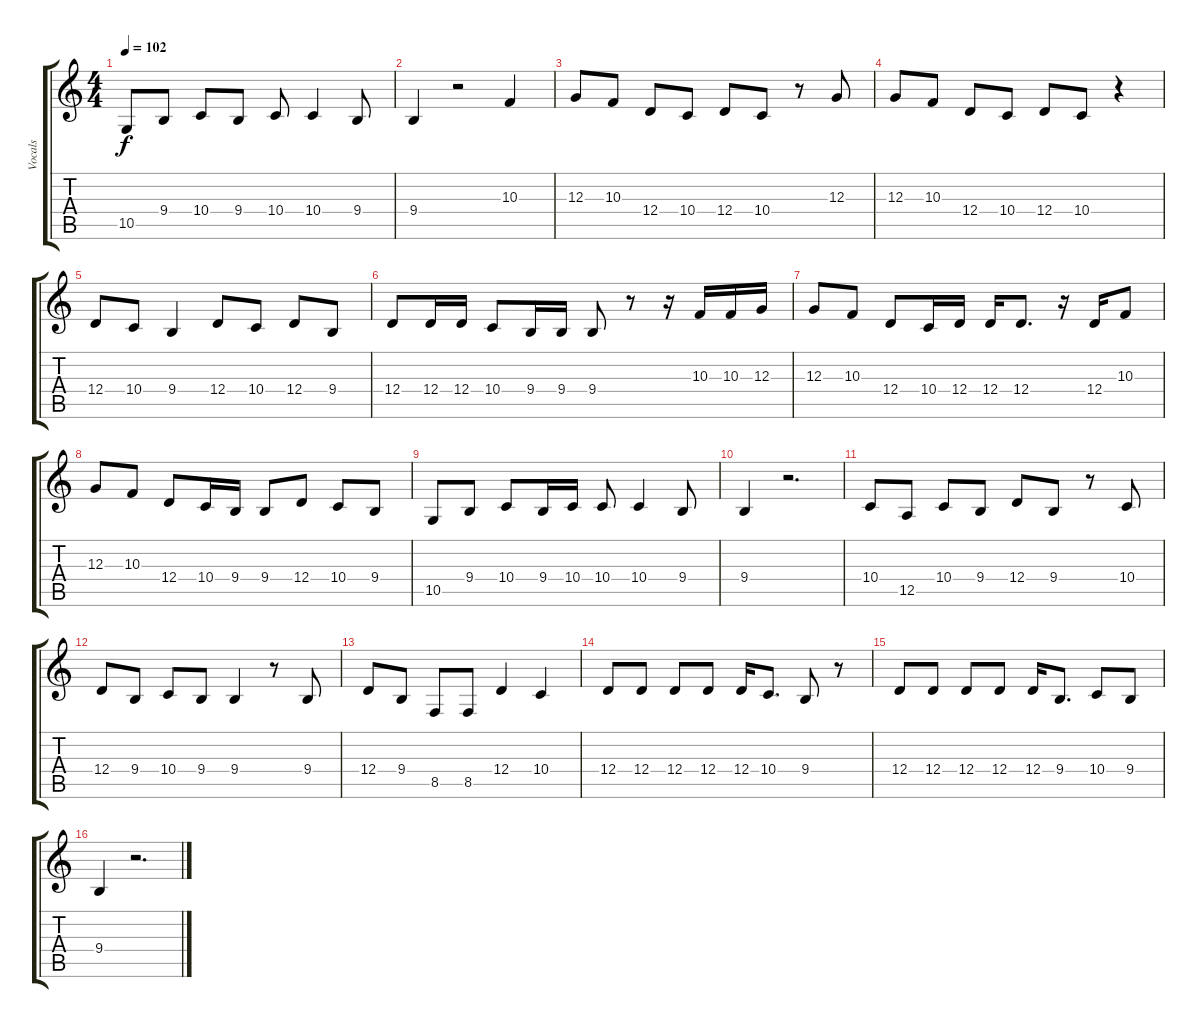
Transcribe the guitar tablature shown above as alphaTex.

\track ("Vocals" "Vocals") {instrument lead3calliope}
\staff {score tabs}
\tuning (E4 B3 G3 D3 A2 E2) {hide}
\ts (4 4)
\tempo 102
\clef g2
\ks c
10.5.8{dy f} 9.4.8 10.4.8 9.4.8 10.4.8 10.4.4 9.4.8 |
9.4.4 r.2 10.3.4 |
12.3.8 10.3.8 12.4.8 10.4.8 12.4.8 10.4.8 r.8 12.3.8 |
12.3.8 10.3.8 12.4.8 10.4.8 12.4.8 10.4.8 r.4 |
12.4.8 10.4.8 9.4.4 12.4.8 10.4.8 12.4.8 9.4.8 |
12.4.8 12.4.16 12.4.16 10.4.8 9.4.16 9.4.16 9.4.8 r.8 r.16 10.3.16 10.3.16 12.3.16 |
12.3.8 10.3.8 12.4.8 10.4.16 12.4.16 12.4.16 12.4.8{d} r.16 12.4.16 10.3.8 |
12.3.8 10.3.8 12.4.8 10.4.16 9.4.16 9.4.8 12.4.8 10.4.8 9.4.8 |
10.5.8 9.4.8 10.4.8 9.4.16 10.4.16 10.4.8 10.4.4 9.4.8 |
9.4.4 r.2{d} |
10.4.8 12.5.8 10.4.8 9.4.8 12.4.8 9.4.8 r.8 10.4.8 |
12.4.8 9.4.8 10.4.8 9.4.8 9.4.4 r.8 9.4.8 |
12.4.8 9.4.8 8.5.8 8.5.8 12.4.4 10.4.4 |
12.4.8 12.4.8 12.4.8 12.4.8 12.4.16 10.4.8{d} 9.4.8 r.8 |
12.4.8 12.4.8 12.4.8 12.4.8 12.4.16 9.4.8{d} 10.4.8 9.4.8 |
9.4.4 r.2{d}
